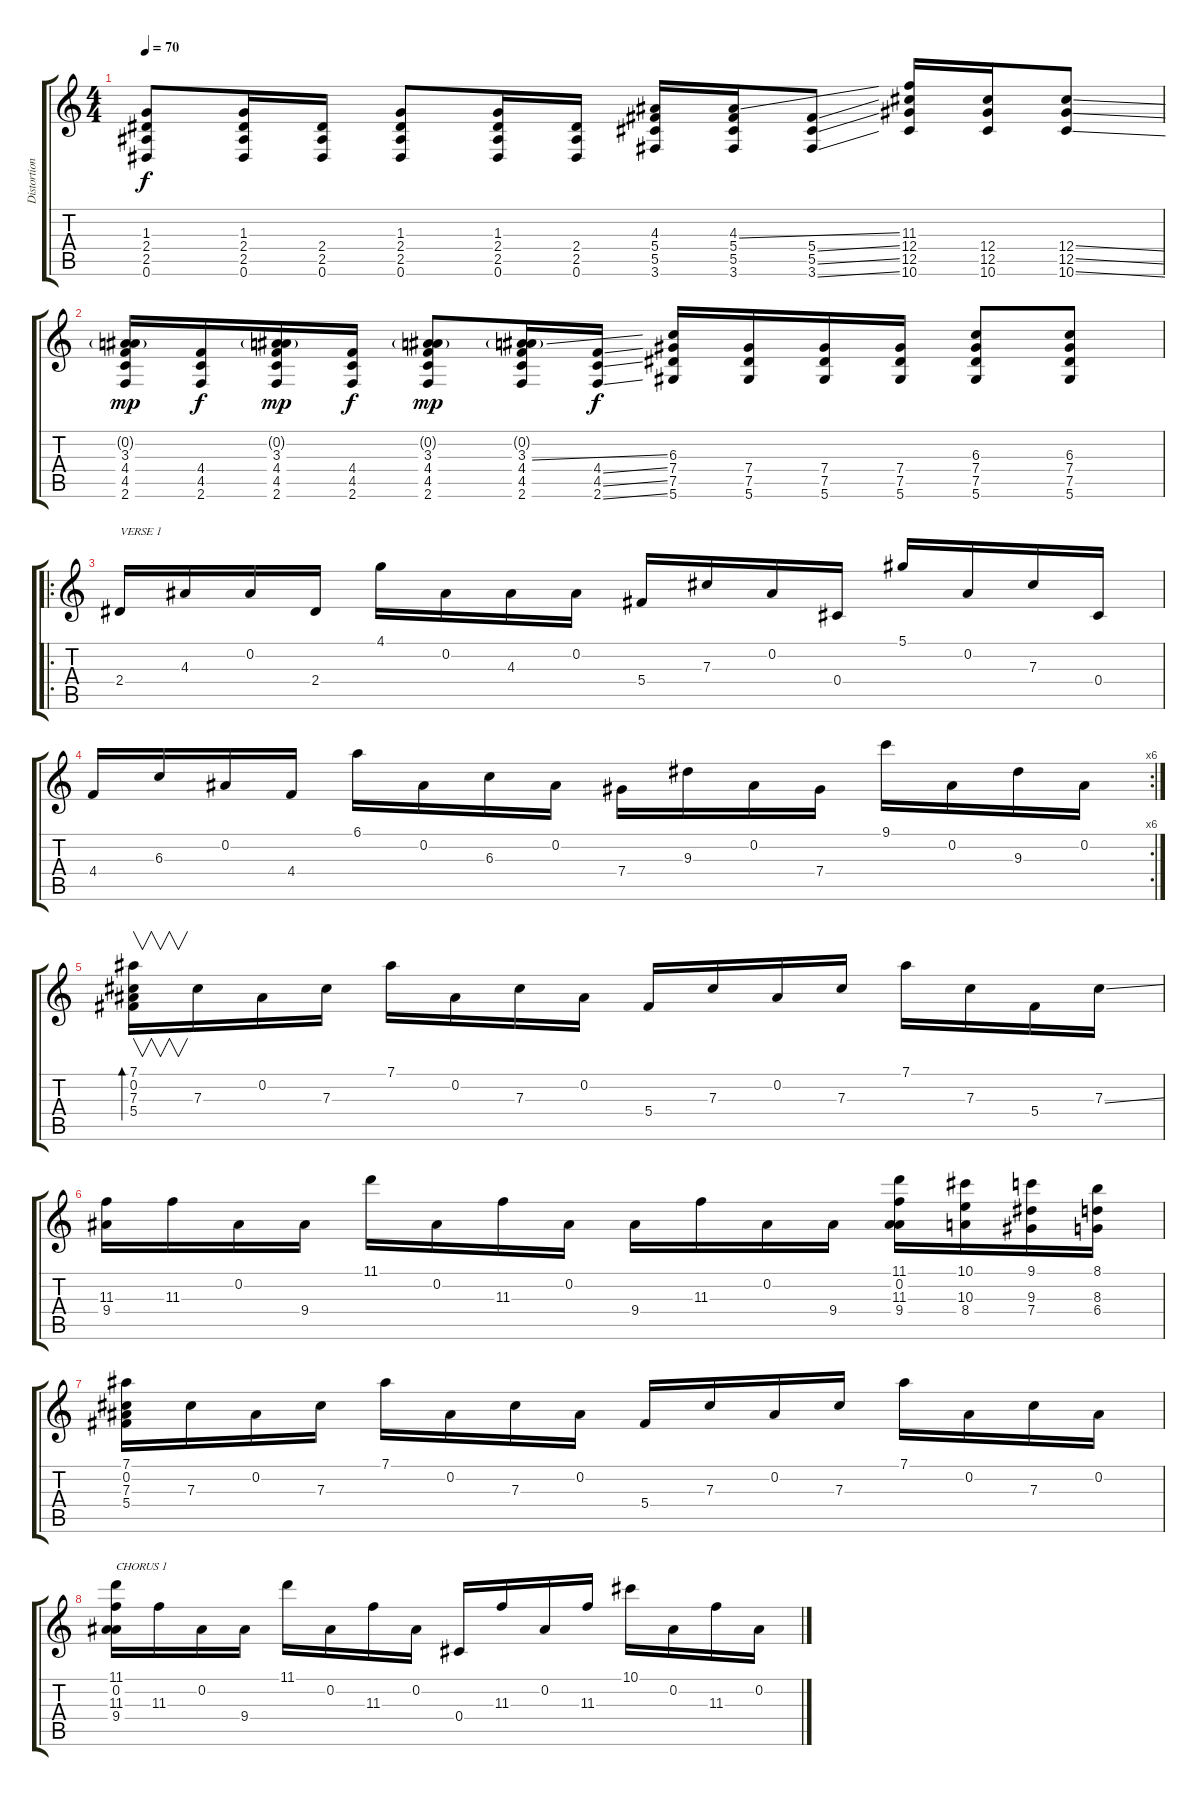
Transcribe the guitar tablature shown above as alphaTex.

\track ("Distortion 1" "Distortion") {instrument distortionguitar}
\staff {score tabs}
\tuning (Eb4 Bb3 Gb3 Db3 Ab2 Eb2) {hide}
\ts (4 4)
\tempo 70
\clef g2
\ks c
(1.3 2.4 2.5 0.6).8{dy f} (1.3 2.4 2.5 0.6).16 (2.4 2.5 0.6).16 (1.3 2.4 2.5 0.6).8 (1.3 2.4 2.5 0.6).16 (2.4 2.5 0.6).16 (4.3 5.4 5.5 3.6).16 (4.3{ss} 5.4 5.5 3.6).16 (5.4{ss} 5.5{ss} 3.6{ss}).8 (11.3 12.4 12.5 10.6).16 (12.4 12.5 10.6).16 (12.4{ss} 12.5{ss} 10.6{ss}).8 |
(0.2{g} 3.3 4.4 4.5 2.6).16{dy mp} (4.4 4.5 2.6).16{dy f} (0.2{g} 3.3 4.4 4.5 2.6).16{dy mp} (4.4 4.5 2.6).16{dy f} (0.2{g} 3.3 4.4 4.5 2.6).8{dy mp} (0.2{g} 3.3{ss} 4.4 4.5 2.6).16 (4.4{ss} 4.5{ss} 2.6{ss}).16{dy f} (6.3 7.4 7.5 5.6).16 (7.4 7.5 5.6).16 (7.4 7.5 5.6).16 (7.4 7.5 5.6).16 (6.3 7.4 7.5 5.6).8 (6.3 7.4 7.5 5.6).8 |
\ro
2.4.16{txt "VERSE 1" instrument electricguitarjazz} 4.3.16 0.2.16 2.4.16 4.1.16 0.2.16 4.3.16 0.2.16 5.4.16 7.3.16 0.2.16 0.4.16 5.1.16 0.2.16 7.3.16 0.4.16 |
\rc 6
4.4.16 6.3.16 0.2.16 4.4.16 6.1.16 0.2.16 6.3.16 0.2.16 7.4.16 9.3.16 0.2.16 7.4.16 9.1.16 0.2.16 9.3.16 0.2.16 |
(7.1 0.2 7.3 5.4).16{v bd 60 instrument electricguitarjazz} 7.3.16 0.2.16 7.3.16 7.1.16 0.2.16 7.3.16 0.2.16 5.4.16 7.3.16 0.2.16 7.3.16 7.1.16 7.3.16 5.4.16 7.3{ss}.16 |
(11.3 9.4).16 11.3.16 0.2.16 9.4.16 11.1.16 0.2.16 11.3.16 0.2.16 9.4.16 11.3.16 0.2.16 9.4.16 (11.1 0.2 11.3 9.4).16 (10.1 10.3 8.4).16 (9.1 9.3 7.4).16 (8.1 8.3 6.4).16 |
(7.1 0.2 7.3 5.4).16 7.3.16 0.2.16 7.3.16 7.1.16 0.2.16 7.3.16 0.2.16 5.4.16 7.3.16 0.2.16 7.3.16 7.1.16 0.2.16 7.3.16 0.2.16 |
(11.1 0.2 11.3 9.4).16{txt "CHORUS 1"} 11.3.16 0.2.16 9.4.16 11.1.16 0.2.16 11.3.16 0.2.16 0.4.16 11.3.16 0.2.16 11.3.16 10.1.16 0.2.16 11.3.16 0.2.16
